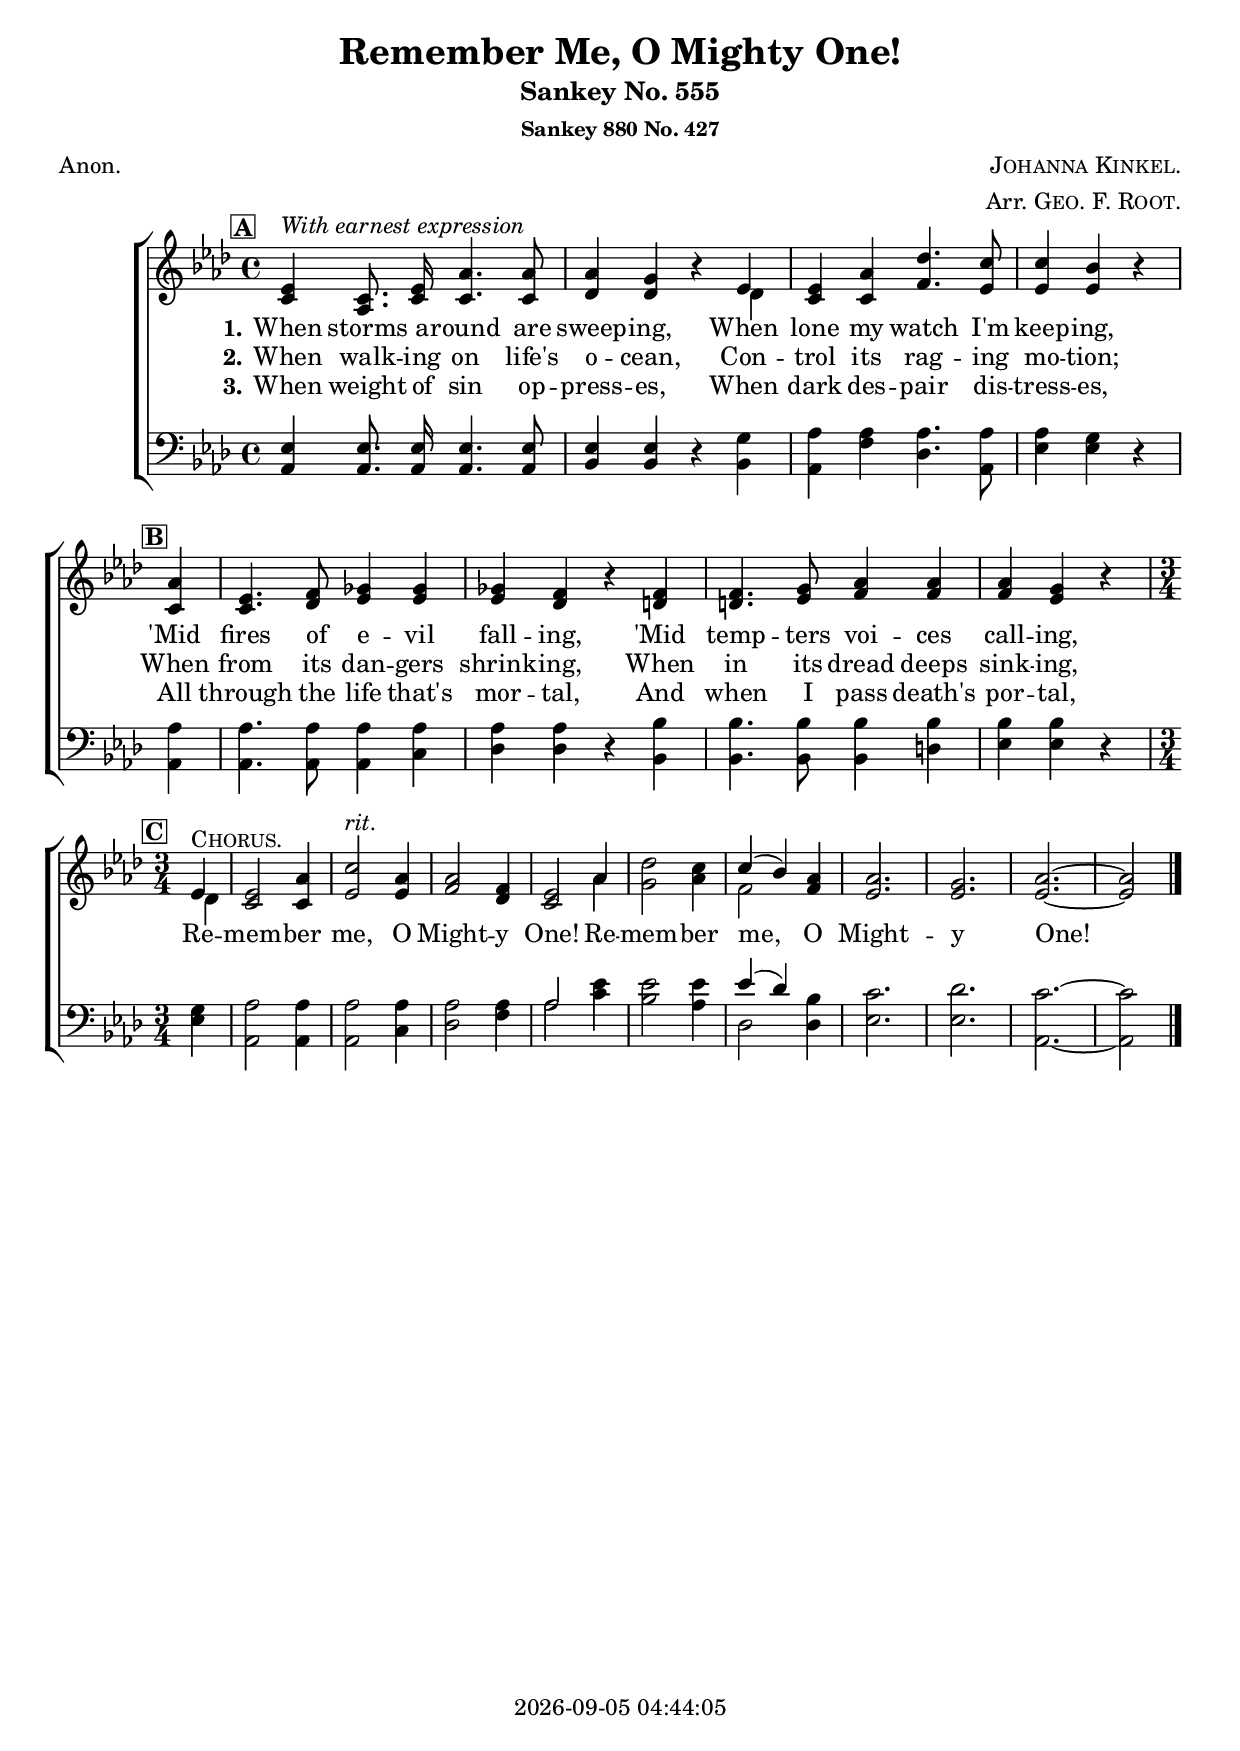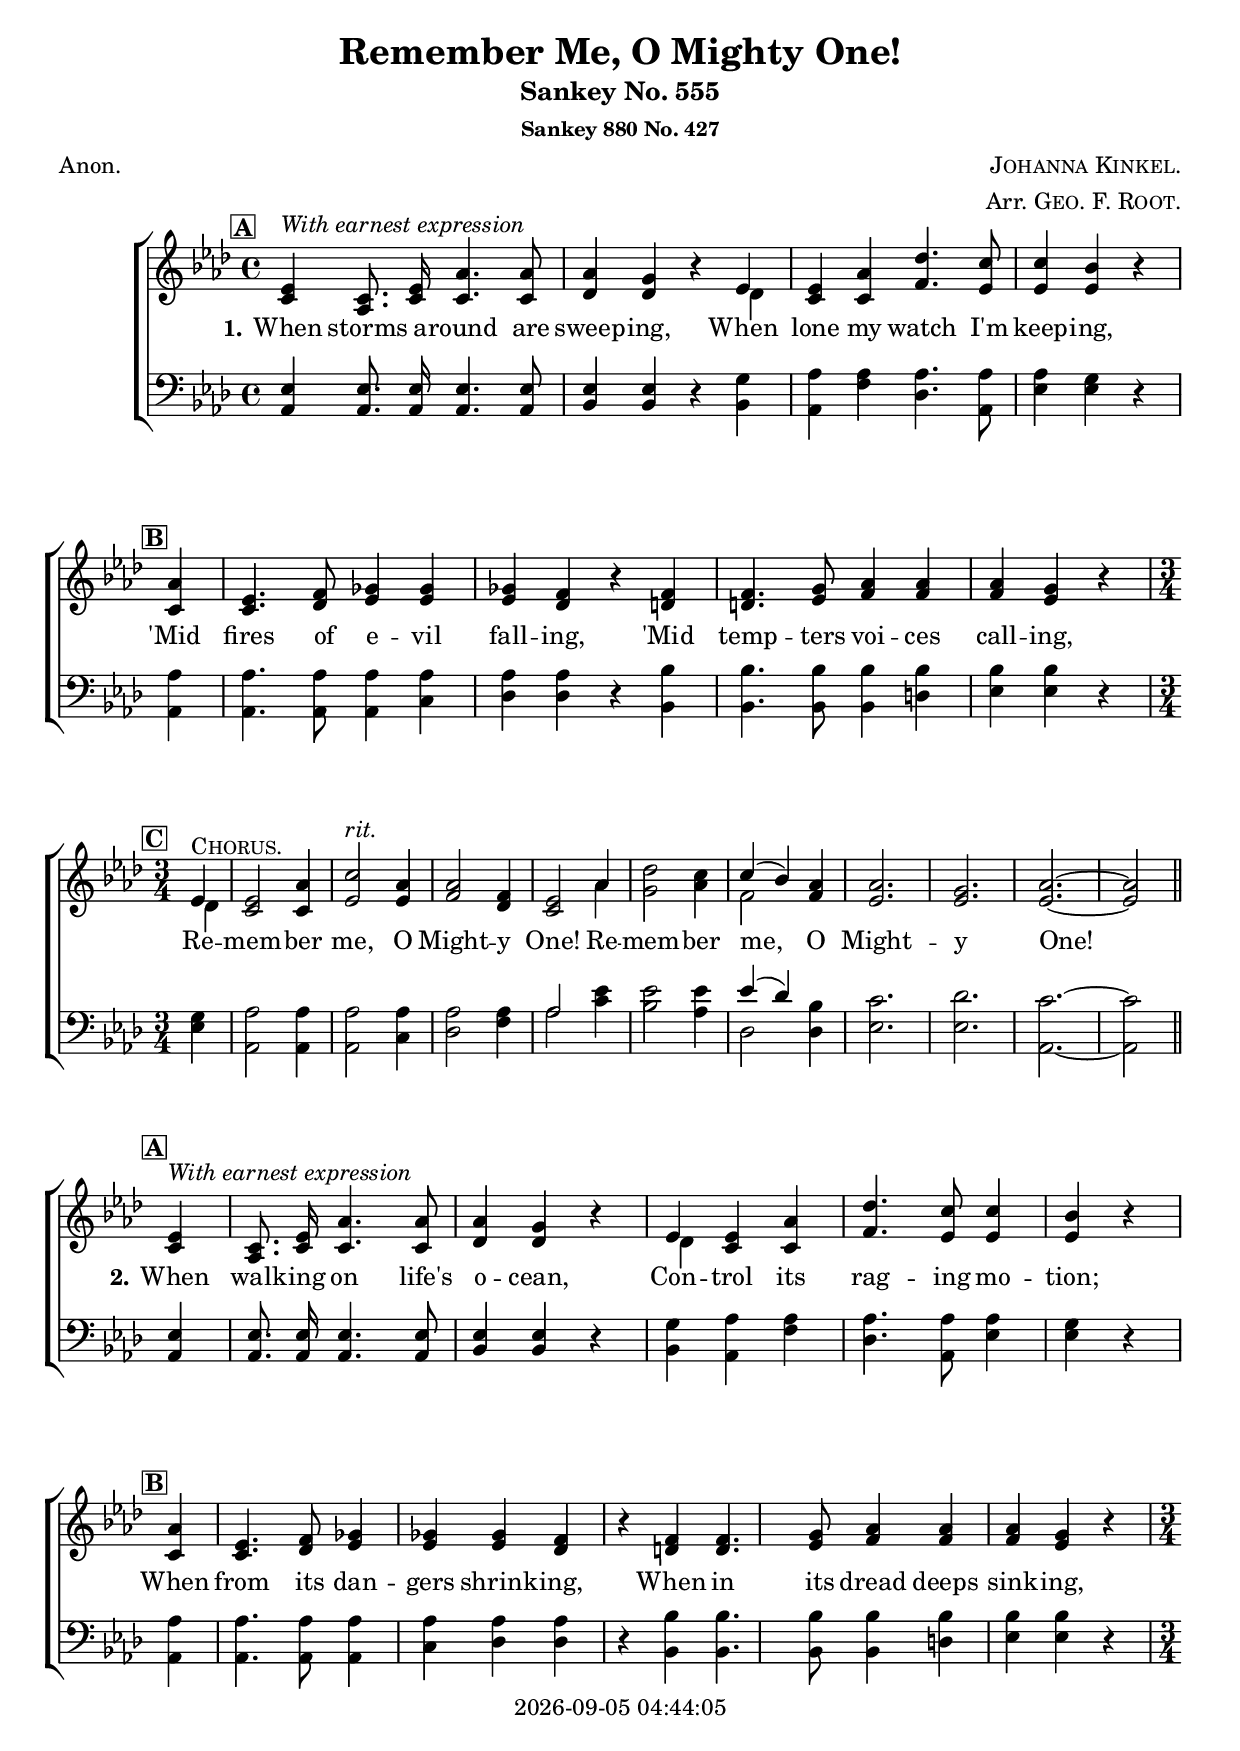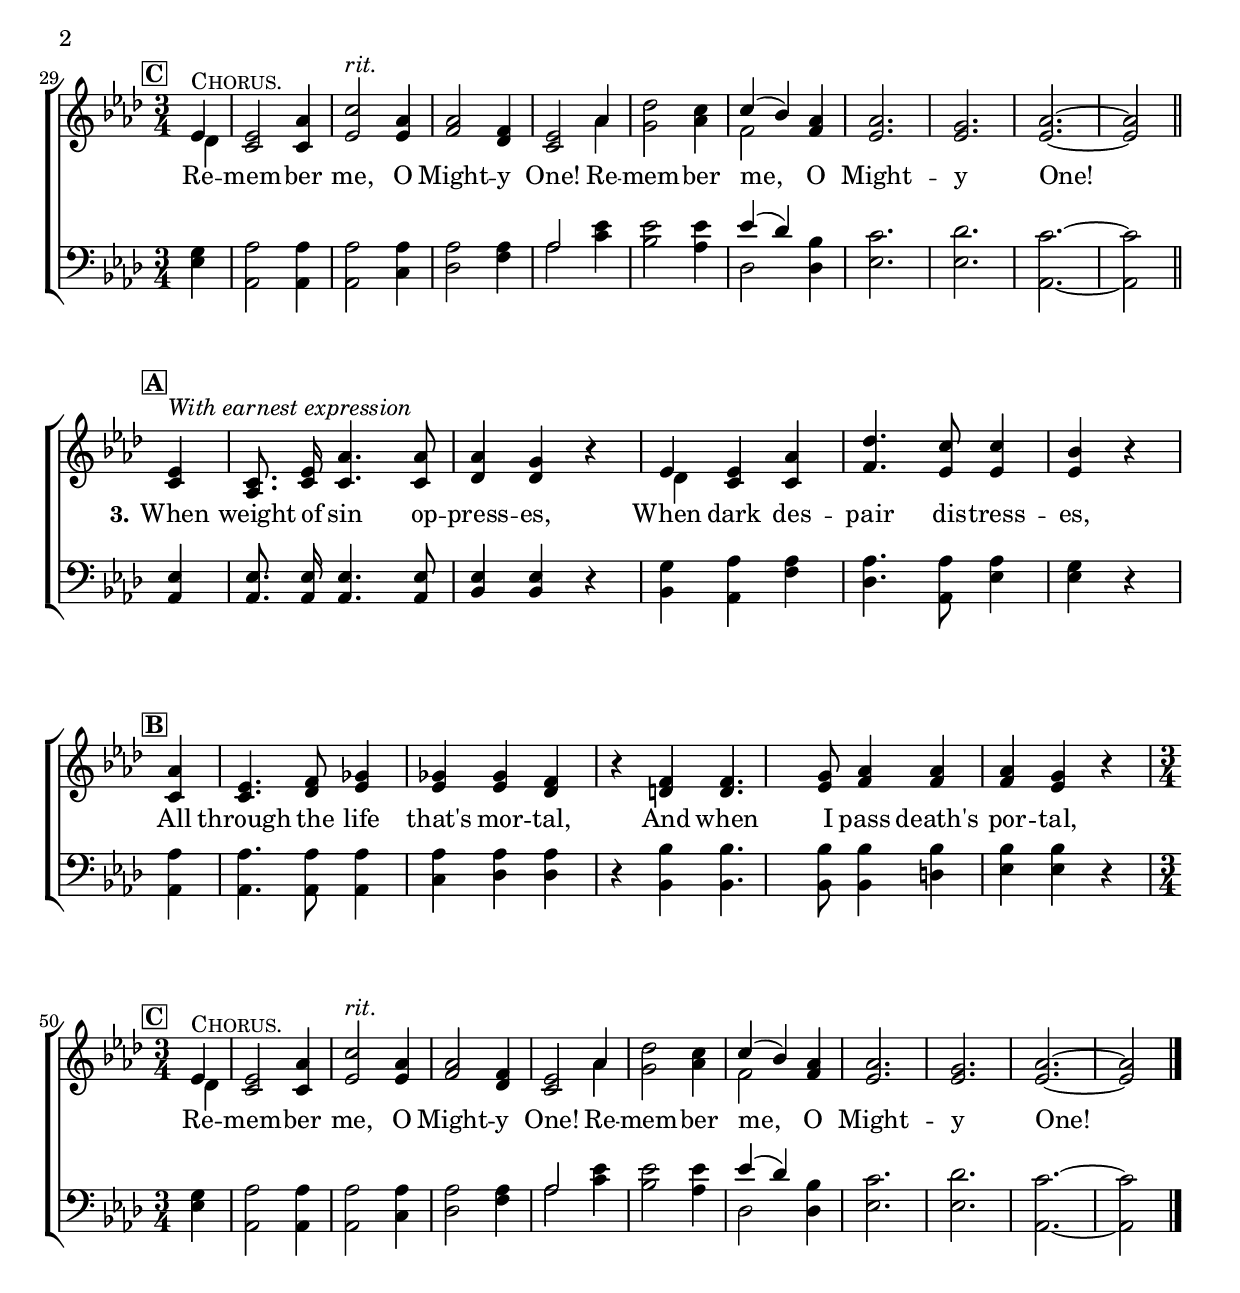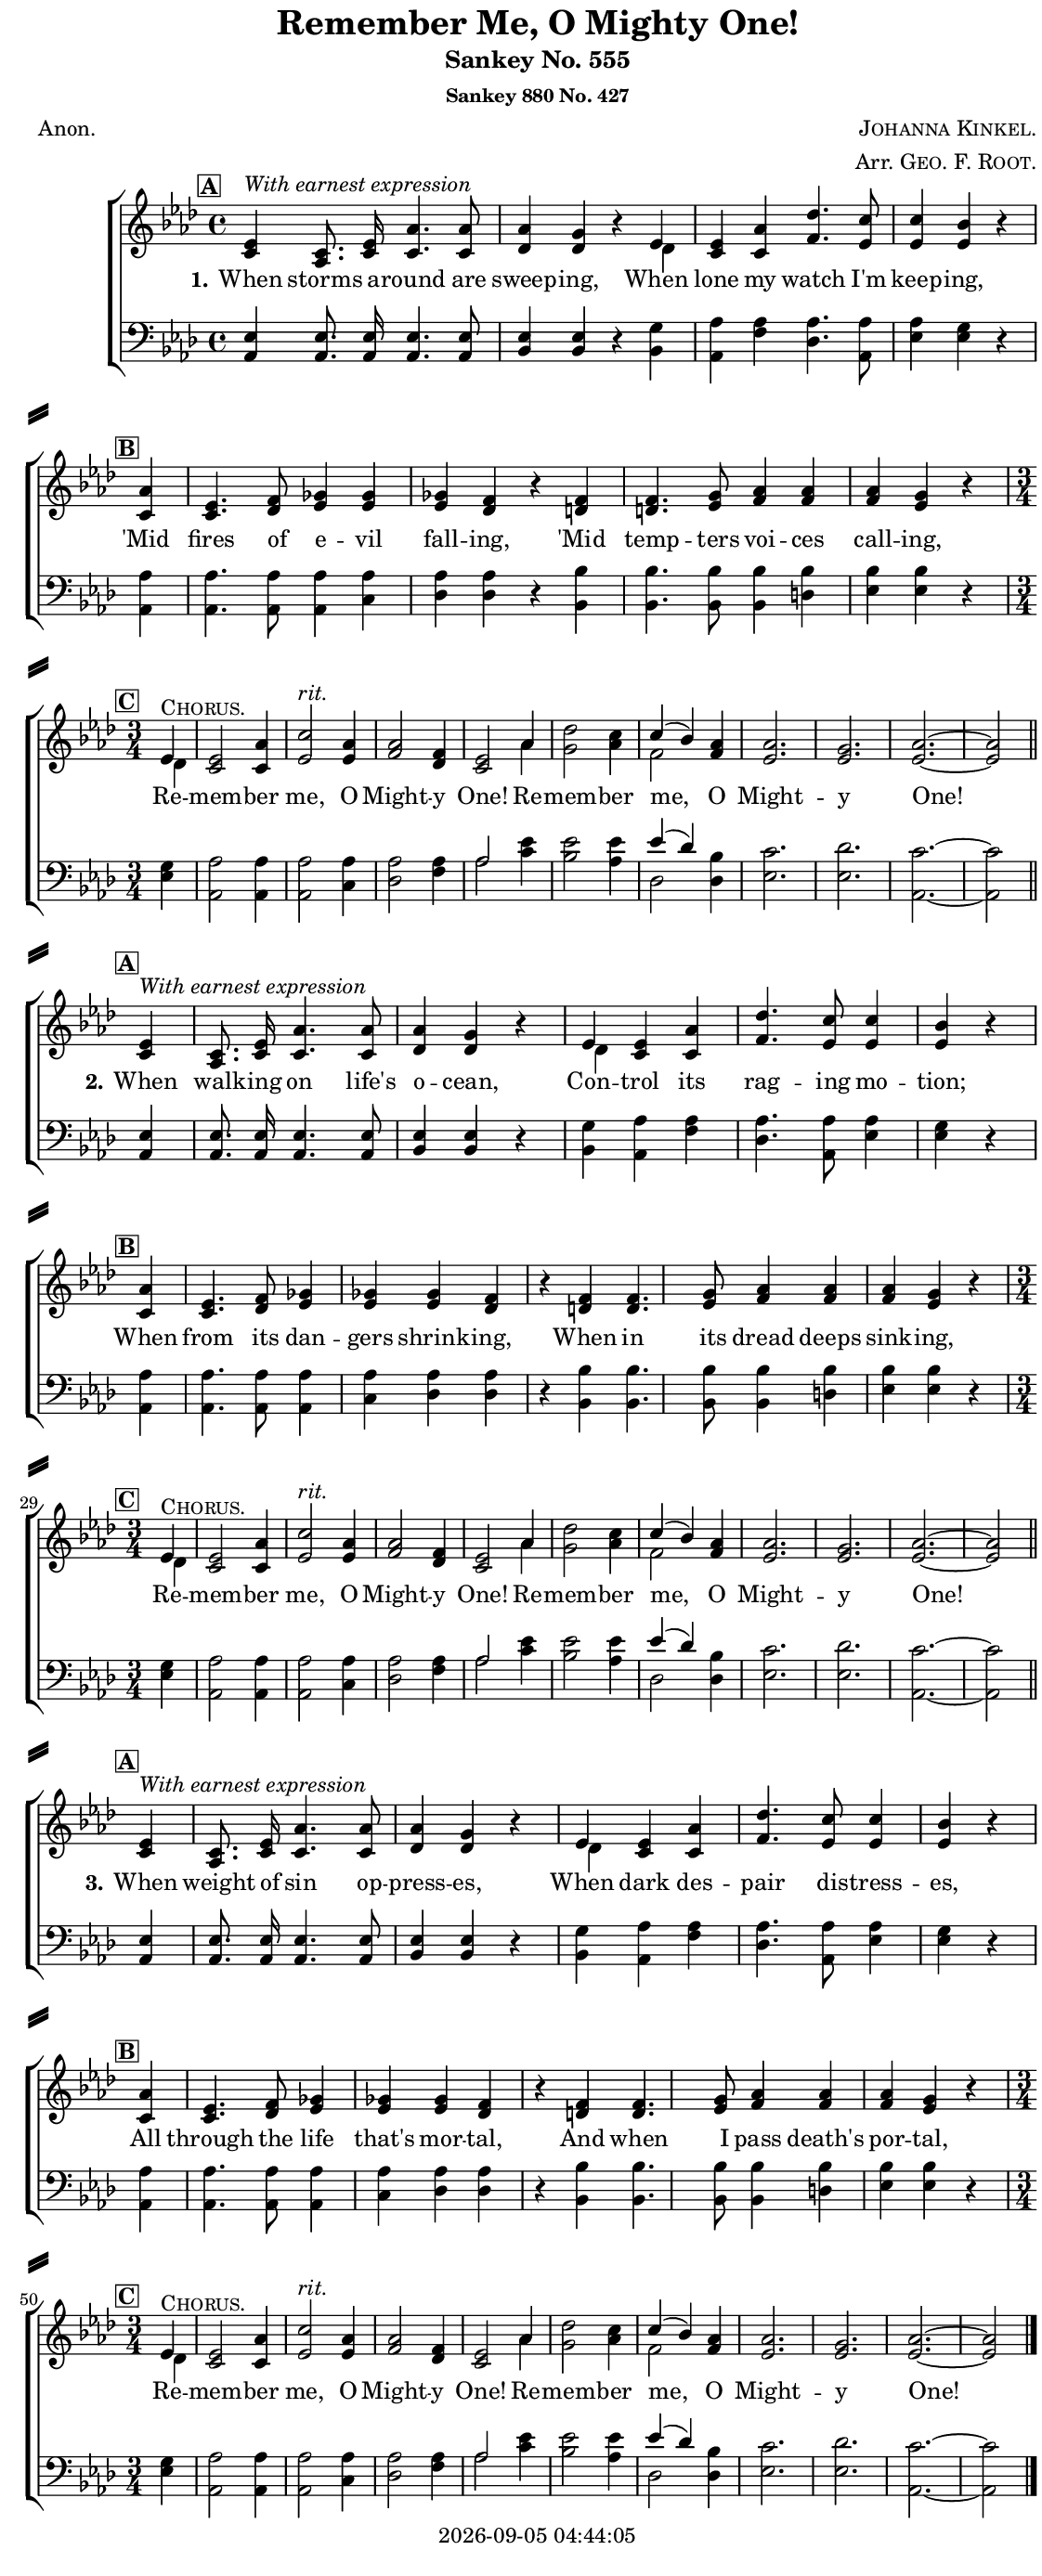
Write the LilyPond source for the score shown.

\version "2.22.1"

\include "articulate.ly"

today = #(strftime "%Y-%m-%d %H:%M:%S" (localtime (current-time)))

\header {
% centered at top
%  dedication  = "dedication"
  title       = "Remember Me, O Mighty One!"
  subtitle    = "Sankey No. 555"
  subsubtitle = "Sankey 880 No. 427"
%  instrument  = "instrument"
  
% arrangement of following lines:
%
%  poet    composer
%  meter   arranger
%  piece       opus

  composer    = \markup\smallCaps "Johanna Kinkel."
  arranger    = \markup {"Arr." \smallCaps "Geo. F. Root."}
%  opus        = "opus"

  poet        = \markup "Anon."
%  meter       = \markup\smallCaps "meter"
%  piece       = \markup\smallCaps "piece"

% centered at bottom
% tagline     = "tagline" % default lilypond version
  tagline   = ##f
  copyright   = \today
}

% #(set-global-staff-size 16)

global = {
  \key aes \major
  \time 4/4
}

RehearsalTrack = {
% \set Score.currentBarNumber = #5
  \textMark \markup { \box \bold "A" }    s1*3 s2.
  \textMark \markup { \box \bold "B" } s4 s1*3 s2.
  \textMark \markup { \box \bold "C" } \partial 4 s4 s2.*9 s2
}

TempoTrack = {
  \set Score.tempoHideNote = ##t
  \tempo 4=120
}

nl = { \bar "||" \break }

soprano = \relative {
  \autoBeamOff
  ees'4^\markup\italic "With earnest expression" c8. ees16 aes4. 8 | 4 g r ees | ees aes des4. c8 | c4 bes r \bar "|" \break
  aes4 | ees4. f8 ges4 4 | 4 f r f | 4. g8 aes4 4 | 4 g r \bar "|" \break \time 3/4 \partial 4
  ees4^\markup\smallCaps Chorus. | ees2 aes4 | c2^\markup\italic rit. aes4 | 2 f4 | ees2 aes4 | des2 c4 | c(bes) aes | 2. | g | aes2.~ | 2
}

alto = \relative {
  \autoBeamOff
  c'4 aes8. c16 4. 8 | des4 4 r des | c4 4 f4. ees8 | 4 4 r
  c4 | 4. des8 ees4 4 | 4 des r d | d4. ees8 f4 4 | 4 ees r
  des4 | c2 4 | ees2 4 | f2 des4 | c2 aes'4 | g2 aes4 | f2 4 | ees2. | 2. | 2.~ |2 
}

tenor = \relative {
  \autoBeamOff
  ees4 8. 16 4. 8 | 4 4 r g | aes4 4 4. 8 | 4 g r
  aes4 | 4. 8 4 4 | 4 4 r bes | 4. 8 4 4 | 4 4 r
  g4 | aes2 4 | 2 4 | 2 4 | 2 ees'4 | 2 4 | 4(des) bes | c2. | des | c2.~ | 2
}

bass = \relative {
  \autoBeamOff
  aes,4 8. 16 4. 8 | bes4 4 r4 4 | aes f' des4. aes8 | ees'4 4 r
  aes,4 | 4. 8 4 c | des4 4 r bes | 4. 8 4 d | ees4 4 r
  ees4 | aes,2 4 | 2 c4 | des2 f4 | aes2 c4 | bes2 aes4 | des,2 4 | ees2. | 2. | aes,2.~ | 2
}

nom  = {   \set ignoreMelismata = ##t }
yesm = { \unset ignoreMelismata       }

chorus = \lyricmode {
  Re -- mem -- ber me, O Might -- y One!
  Re -- mem -- ber me, O Might -- y One!
}

chorusMen = \lyricmode {
}

verses = 3

wordsOne = \lyricmode {
  \set stanza = "1."
  When storms a -- round are sweep -- ing,
  When lone my watch I'm keep -- ing,
  'Mid fires of e -- vil fall -- ing,
  'Mid temp -- ters voi -- ces call -- ing,
}
  
wordsTwo = \lyricmode {
  \set stanza = "2."
  When walk -- ing on life's o -- cean,
  Con -- trol its rag -- ing mo -- tion;
  When from its dan -- gers shrink -- ing,
  When in its dread deeps sink -- ing,
}
  
wordsThree = \lyricmode {
  \set stanza = "3."
  When weight of sin op -- press -- es,
  When dark des -- pair dis -- tress -- es,
  All through the life that's mor -- tal,
  And when I pass death's por -- tal,
}
  
wordsMidi = \lyricmode {
  \set stanza = "1."
  "When " "storms " a "round " "are " sweep "ing, "
  "\nWhen " "lone " "my " "watch " "I'm " keep "ing, "
  "\n'Mid " "fires " "of " e "vil " fall "ing, "
  "\n'Mid " temp "ters " voi "ces " call "ing, "
  "\nRe" mem "ber " "me, " "O " Might "y " "One! "
  "\nRe" mem "ber " "me, " "O " Might "y " "One!\n"

  \set stanza = "2."
  "\nWhen " walk "ing " "on " "life's " o "cean, "
  "\nCon" "trol " "its " rag "ing " mo "tion; "
  "\nWhen " "from " "its " dan "gers " shrink "ing, "
  "\nWhen " "in " "its " "dread " "deeps " sink "ing, "
  "\nRe" mem "ber " "me, " "O " Might "y " "One! "
  "\nRe" mem "ber " "me, " "O " Might "y " "One!\n"

  \set stanza = "3."
  "\nWhen " "weight " "of " "sin " op press "es, "
  "\nWhen " "dark " des "pair " dis tress "es, "
  "\nAll " "through " "the " "life " "that's " mor "tal, "
  "\nAnd " "when " "I " "pass " "death's " por "tal, "
  "\nRe" mem "ber " "me, " "O " Might "y " "One! "
  "\nRe" mem "ber " "me, " "O " Might "y " "One! "
}

wordsMidiMen = \lyricmode {
}

\book {
  \bookOutputSuffix "midi"
  \score {
%    \articulate
        \new ChoirStaff <<
                                % Soprano staff
          \new Staff = soprano
          <<
            \new Voice { \repeat unfold \verses \TempoTrack     }
            \new Voice { \global \repeat unfold \verses \soprano \bar "|." }
            \addlyrics \wordsMidi
          >>
                                % Alto staff
          \new Staff = alto
          <<
            \new Voice { \global \repeat unfold \verses { \alto \nl } \bar "|." }
          >>
                                % Tenor staff
          \new Staff = tenor
          <<
            \clef "treble_8"
            \new Voice { \global \repeat unfold \verses \tenor }
            \addlyrics \wordsMidiMen
          >>
                                % Bass staff
          \new Staff = bass
          <<
            \clef "bass"
            \new Voice { \global \repeat unfold \verses \bass }
          >>
        >>
    \midi {}
  }
}

\book {
  \bookOutputSuffix "repeat"
  \score {
        \new ChoirStaff <<
                                  % Joint soprano/alto staff
          \new Staff = women \with { printPartCombineTexts = ##f }
          <<
            \new Voice \RehearsalTrack
            \new Voice \TempoTrack
            \new NullVoice = "aligner" \soprano
            \new Voice \partCombine #'(2 . 88) { \global \soprano \bar "|." } { \global \alto }
            \new Lyrics \lyricsto "aligner" { \wordsOne \chorus }
            \new Lyrics \lyricsto "aligner"   \wordsTwo
            \new Lyrics \lyricsto "aligner"   \wordsThree
          >>
                                  % Joint tenor/bass staff
          \new Staff = men \with { printPartCombineTexts = ##f }
          <<
            \clef "bass"
            \new Voice \partCombine #'(2 . 88) { \global \tenor } { \global \bass }
            \new NullVoice = alignerT { \tenor }
          >>
          \new Lyrics \with {alignAboveContext = men} \lyricsto alignerT \chorusMen
        >>
    \layout {
      indent = 1.5\cm
      \pointAndClickOff
      \context {
        \Staff \RemoveAllEmptyStaves
      }
    }
  }
}

singlescore = {
        \new ChoirStaff <<
                                  % Joint soprano/alto staff
          \new Staff = women \with { printPartCombineTexts = ##f }
          <<
            \new Voice { \repeat unfold \verses \RehearsalTrack }
            \new Voice { \repeat unfold \verses \TempoTrack }
            \new NullVoice = "aligner" { \repeat unfold \verses \soprano }
            \new Voice \partCombine #'(2 . 88) { \global \repeat unfold \verses \soprano \bar "|." }
                                    { \global \repeat unfold \verses { \alto \nl } \bar "|." }
            \new Lyrics \lyricsto "aligner" { \wordsOne   \chorus
                                              \wordsTwo   \chorus
                                              \wordsThree \chorus
                                            }
          >>
                                  % Joint tenor/bass staff
          \new Staff = men \with { printPartCombineTexts = ##f }
          <<
            \clef "bass"
            \new Voice \partCombine #'(2 . 88) { \global \repeat unfold \verses \tenor }
                                    { \global \repeat unfold \verses \bass }
            \new NullVoice = alignerT { \repeat unfold \verses \tenor }
          >>
          \new Lyrics \with {alignAboveContext = men} \lyricsto alignerT { \repeat unfold \verses \chorusMen }
        >>
}

\book {
  \bookOutputSuffix "single"
  \score {
    \singlescore
    \layout {
      indent = 1.5\cm
      \pointAndClickOff
      \context {
        \Staff \RemoveAllEmptyStaves
      }
    }
  }
}

\book {
  \bookOutputSuffix "singlepage"
  \paper {
    top-margin = 0
    left-margin = 7
    right-margin = 1
    paper-width = 190\mm
    page-breaking = #ly:one-page-breaking
    system-system-spacing.basic-distance = #15
    system-separator-markup = \slashSeparator
  }
  \score {
    \singlescore
    \layout {
      indent = 1.5\cm
      \pointAndClickOff
      \context {
        \Staff \RemoveAllEmptyStaves
      }
    }
  }
}
